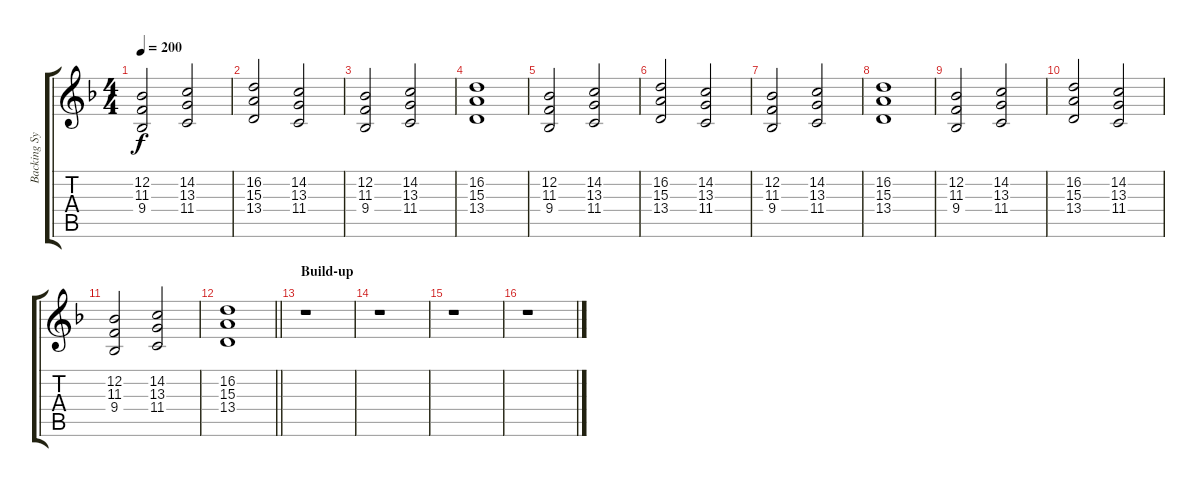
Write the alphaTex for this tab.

\track ("Backing Synth" "Backing Sy") {instrument synthstrings1}
\staff {score tabs}
\tuning (Eb4 Bb3 Gb3 Db3 Ab2 Eb2) {hide}
\ts (4 4)
\tempo 200
\clef g2
\ks dminor
(12.2 11.3 9.4).2{dy f} (14.2 13.3 11.4).2 |
(16.2 15.3 13.4).2 (14.2 13.3 11.4).2 |
(12.2 11.3 9.4).2 (14.2 13.3 11.4).2 |
(16.2 15.3 13.4).1 |
(12.2 11.3 9.4).2 (14.2 13.3 11.4).2 |
(16.2 15.3 13.4).2 (14.2 13.3 11.4).2 |
(12.2 11.3 9.4).2 (14.2 13.3 11.4).2 |
(16.2 15.3 13.4).1 |
(12.2 11.3 9.4).2 (14.2 13.3 11.4).2 |
(16.2 15.3 13.4).2 (14.2 13.3 11.4).2 |
(12.2 11.3 9.4).2 (14.2 13.3 11.4).2 |
\barLineRight lightlight
(16.2 15.3 13.4).1 |
\section ("" "Build-up")
r.1 |
r.1 |
r.1 |
r.1
